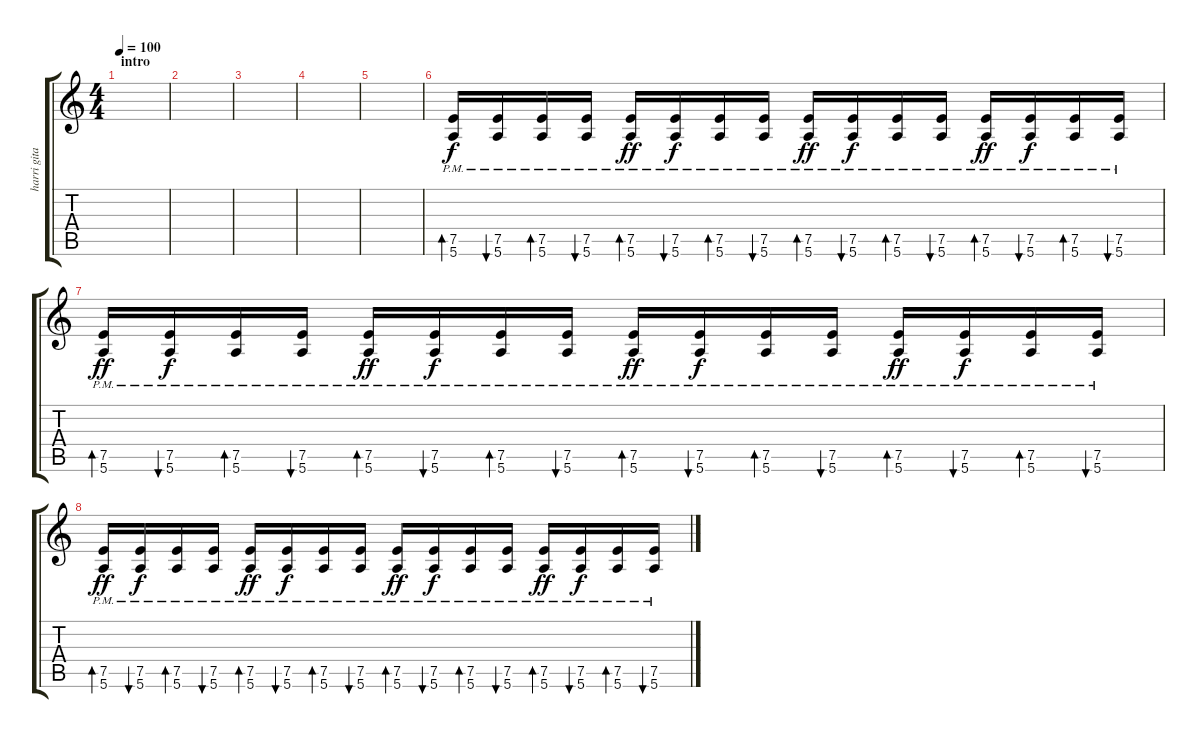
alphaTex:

\track ("harri gitarr" "harri gita") {instrument overdrivenguitar}
\staff {score tabs}
\tuning (E4 B3 G3 D3 A2 E2) {hide}
\ts (4 4)
\section ("" "intro")
\tempo 100
\clef g2
\ks c
|
|
|
|
|
(7.5{pm} 5.6{pm}).16{bd 60} (7.5{pm} 5.6{pm}).16{bu 60 dy f} (7.5{pm} 5.6{pm}).16{bd 60} (7.5{pm} 5.6{pm}).16{bu 60} (7.5{pm} 5.6{pm}).16{bd 60 dy ff} (7.5{pm} 5.6{pm}).16{bu 60 dy f} (7.5{pm} 5.6{pm}).16{bd 60} (7.5{pm} 5.6{pm}).16{bu 60} (7.5{pm} 5.6{pm}).16{bd 60 dy ff} (7.5{pm} 5.6{pm}).16{bu 60 dy f} (7.5{pm} 5.6{pm}).16{bd 60} (7.5{pm} 5.6{pm}).16{bu 60} (7.5{pm} 5.6{pm}).16{bd 60 dy ff} (7.5{pm} 5.6{pm}).16{bu 60 dy f} (7.5{pm} 5.6{pm}).16{bd 60} (7.5{pm} 5.6{pm}).16{bu 60} |
(7.5{pm} 5.6{pm}).16{bd 60 dy ff} (7.5{pm} 5.6{pm}).16{bu 60 dy f} (7.5{pm} 5.6{pm}).16{bd 60} (7.5{pm} 5.6{pm}).16{bu 60} (7.5{pm} 5.6{pm}).16{bd 60 dy ff} (7.5{pm} 5.6{pm}).16{bu 60 dy f} (7.5{pm} 5.6{pm}).16{bd 60} (7.5{pm} 5.6{pm}).16{bu 60} (7.5{pm} 5.6{pm}).16{bd 60 dy ff} (7.5{pm} 5.6{pm}).16{bu 60 dy f} (7.5{pm} 5.6{pm}).16{bd 60} (7.5{pm} 5.6{pm}).16{bu 60} (7.5{pm} 5.6{pm}).16{bd 60 dy ff} (7.5{pm} 5.6{pm}).16{bu 60 dy f} (7.5{pm} 5.6{pm}).16{bd 60} (7.5{pm} 5.6{pm}).16{bu 60} |
(7.5{pm} 5.6{pm}).16{bd 60 dy ff} (7.5{pm} 5.6{pm}).16{bu 60 dy f} (7.5{pm} 5.6{pm}).16{bd 60} (7.5{pm} 5.6{pm}).16{bu 60} (7.5{pm} 5.6{pm}).16{bd 60 dy ff} (7.5{pm} 5.6{pm}).16{bu 60 dy f} (7.5{pm} 5.6{pm}).16{bd 60} (7.5{pm} 5.6{pm}).16{bu 60} (7.5{pm} 5.6{pm}).16{bd 60 dy ff} (7.5{pm} 5.6{pm}).16{bu 60 dy f} (7.5{pm} 5.6{pm}).16{bd 60} (7.5{pm} 5.6{pm}).16{bu 60} (7.5{pm} 5.6{pm}).16{bd 60 dy ff} (7.5{pm} 5.6{pm}).16{bu 60 dy f} (7.5{pm} 5.6{pm}).16{bd 60} (7.5{pm} 5.6{pm}).16{bu 60}
